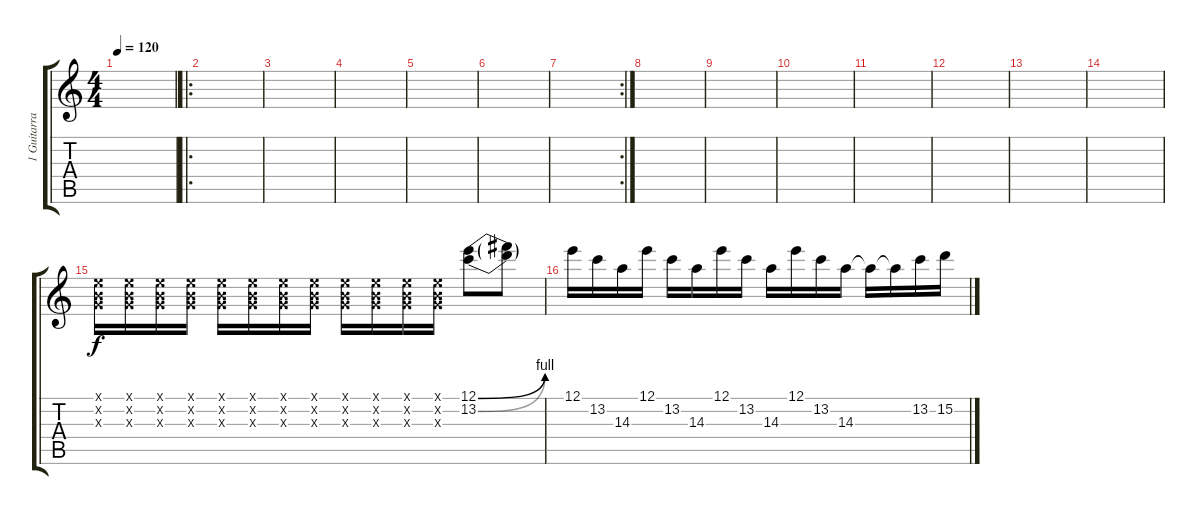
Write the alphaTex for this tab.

\track ("1 Guitarra solista" "1 Guitarra") {instrument distortionguitar}
\staff {score tabs}
\tuning (E4 B3 G3 D3 A2 E2) {hide}
\ts (4 4)
\tempo 120
\clef g2
\ks c
|
\ro
|
|
|
|
|
\rc 2
|
|
|
|
|
|
|
|
(0.1{x} 0.2{x} 0.3{x}).16 (0.1{x} 0.2{x} 0.3{x}).16 (0.1{x} 0.2{x} 0.3{x}).16 (0.1{x} 0.2{x} 0.3{x}).16 (0.1{x} 0.2{x} 0.3{x}).16 (0.1{x} 0.2{x} 0.3{x}).16 (0.1{x} 0.2{x} 0.3{x}).16 (0.1{x} 0.2{x} 0.3{x}).16 (0.1{x} 0.2{x} 0.3{x}).16 (0.1{x} 0.2{x} 0.3{x}).16 (0.1{x} 0.2{x} 0.3{x}).16 (0.1{x} 0.2{x} 0.3{x}).16 (12.1{be (bend 0 0 60 4)} 13.2{be (bend 0 0 60 4)}).8 (12.1{t} 13.2{t}).8 |
12.1.16 13.2.16 14.3.16 12.1.16 13.2.16 14.3.16 12.1.16 13.2.16 14.3.16 12.1.16 13.2.16 14.3.16 14.3{t}.16 14.3{t}.16 13.2.16 15.2.16
